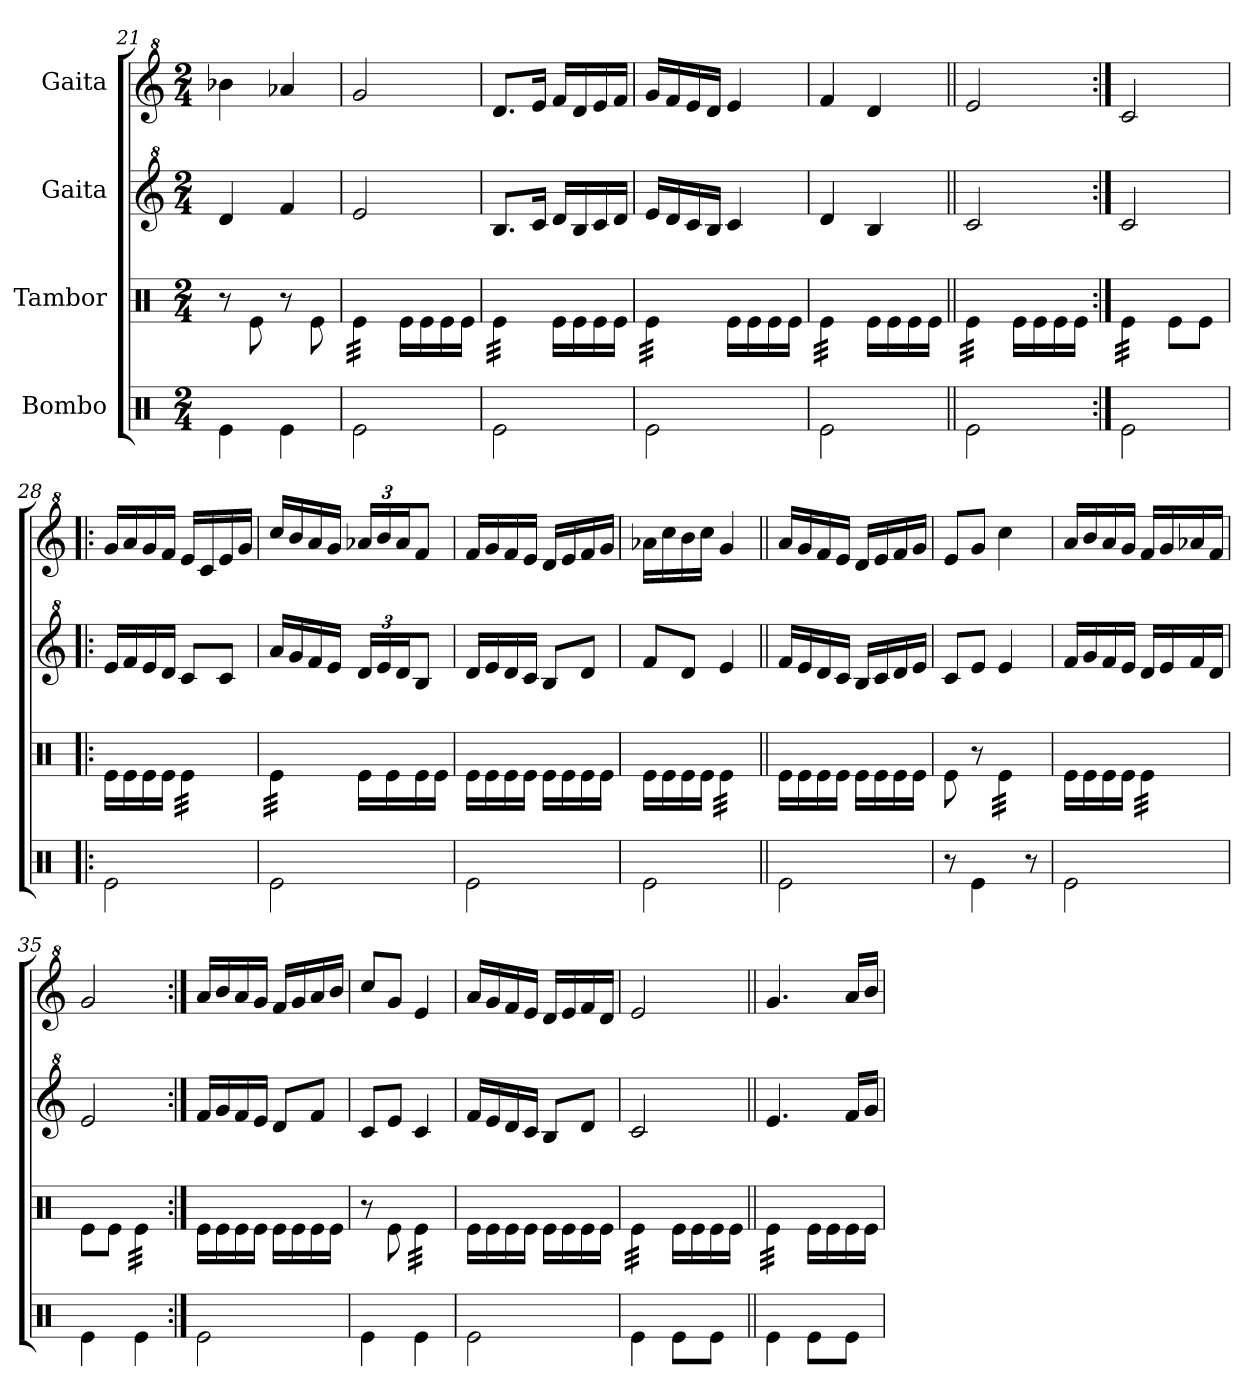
**kern	**kern	**kern	**kern
*part4	*part3	*part2	*part1
*staff4	*staff3	*staff2	*staff1
*I"Bombo	*I"Tambor	*I"Gaita	*I"Gaita
*clefX	*clefX	*clefG^2	*clefG^2
*k[]	*k[]	*k[]	*k[]
*M2/4	*M2/4	*M2/4	*M2/4
=21	=21	=21	=21
4Re\	8r	4dd/	4bb-X\
.	8Re\	.	.
4Re\	8r	4ff/	4aa-X/
.	8Re\	.	.
=22	=22	=22	=22
*	*tremolo	*	*
2Re\	32Re\LLL	2ee/	2gg/
.	32Re\	.	.
.	32Re\	.	.
.	32Re\	.	.
.	32Re\	.	.
.	32Re\	.	.
.	32Re\	.	.
.	32Re\JJJ	.	.
*	*Xtremolo	*	*
.	16Re\LL	.	.
.	16Re\	.	.
.	16Re\	.	.
.	16Re\JJ	.	.
=23	=23	=23	=23
*	*tremolo	*	*
2Re\	32Re\LLL	8.b/L	8.dd/L
.	32Re\	.	.
.	32Re\	.	.
.	32Re\	.	.
.	32Re\	.	.
.	32Re\	.	.
.	32Re\	16cc/Jk	16ee/Jk
.	32Re\JJJ	.	.
*	*Xtremolo	*	*
.	16Re\LL	16dd/LL	16ff/LL
.	16Re\	16b/	16dd/
.	16Re\	16cc/	16ee/
.	16Re\JJ	16dd/JJ	16ff/JJ
!!LO:PB:g=z
=24	=24	=24	=24
*	*tremolo	*	*
2Re\	32Re\LLL	16ee/LL	16gg/LL
.	32Re\	.	.
.	32Re\	16dd/	16ff/
.	32Re\	.	.
.	32Re\	16cc/	16ee/
.	32Re\	.	.
.	32Re\	16b/JJ	16dd/JJ
.	32Re\JJJ	.	.
*	*Xtremolo	*	*
.	16Re\LL	4cc/	4ee/
.	16Re\	.	.
.	16Re\	.	.
.	16Re\JJ	.	.
=25	=25	=25	=25
*	*tremolo	*	*
2Re\	32Re\LLL	4dd/	4ff/
.	32Re\	.	.
.	32Re\	.	.
.	32Re\	.	.
.	32Re\	.	.
.	32Re\	.	.
.	32Re\	.	.
.	32Re\JJJ	.	.
*	*Xtremolo	*	*
.	16Re\LL	4b/	4dd/
.	16Re\	.	.
.	16Re\	.	.
.	16Re\JJ	.	.
=26||	=26||	=26||	=26||
*	*tremolo	*	*
2Re\	32Re\LLL	2cc/	2ee/
.	32Re\	.	.
.	32Re\	.	.
.	32Re\	.	.
.	32Re\	.	.
.	32Re\	.	.
.	32Re\	.	.
.	32Re\JJJ	.	.
*	*Xtremolo	*	*
.	16Re\LL	.	.
.	16Re\	.	.
.	16Re\	.	.
.	16Re\JJ	.	.
=27:|!	=27:|!	=27:|!	=27:|!
*	*tremolo	*	*
2Re\	32Re\LLL	2cc/	2cc/
.	32Re\	.	.
.	32Re\	.	.
.	32Re\	.	.
.	32Re\	.	.
.	32Re\	.	.
.	32Re\	.	.
.	32Re\JJJ	.	.
*	*Xtremolo	*	*
.	8Re\L	.	.
.	8Re\J	.	.
=28!|:	=28!|:	=28!|:	=28!|:
2Re\	16Re\LL	16ee/LL	16gg/LL
.	16Re\	16ff/	16aa/
.	16Re\	16ee/	16gg/
.	16Re\JJ	16dd/JJ	16ff/JJ
*	*tremolo	*	*
.	32Re\LLL	8cc/L	16ee/LL
.	32Re\	.	.
.	32Re\	.	16cc/
.	32Re\	.	.
.	32Re\	8cc/J	16ee/
.	32Re\	.	.
.	32Re\	.	16gg/JJ
.	32Re\JJJ	.	.
=29	=29	=29	=29
2Re\	32Re\LLL	16aa/LL	16ccc/LL
.	32Re\	.	.
.	32Re\	16gg/	16bb/
.	32Re\	.	.
.	32Re\	16ff/	16aa/
.	32Re\	.	.
.	32Re\	16ee/JJ	16gg/JJ
.	32Re\JJJ	.	.
*	*Xtremolo	*	*
*	*	*Xbrackettup	*Xbrackettup
.	16Re\LL	24dd/LL	24aa-X/LL
.	.	24ee/	24bb/
.	16Re\	.	.
.	.	24dd/J	24aa-/J
.	16Re\	8b/J	8ff/J
.	16Re\JJ	.	.
!!LO:LB:g=z
=30	=30	=30	=30
2Re\	16Re\LL	16dd/LL	16ff/LL
.	16Re\	16ee/	16gg/
.	16Re\	16dd/	16ff/
.	16Re\JJ	16cc/JJ	16ee/JJ
.	16Re\LL	8b/L	16dd/LL
.	16Re\	.	16ee/
.	16Re\	8dd/J	16ff/
.	16Re\JJ	.	16gg/JJ
=31	=31	=31	=31
2Re\	16Re\LL	8ff/L	16aa-X\LL
.	16Re\	.	16ccc\
.	16Re\	8dd/J	16bb\
.	16Re\JJ	.	16ccc\JJ
*	*tremolo	*	*
.	32Re\LLL	4ee/	4gg/
.	32Re\	.	.
.	32Re\	.	.
.	32Re\	.	.
.	32Re\	.	.
.	32Re\	.	.
.	32Re\	.	.
.	32Re\JJJ	.	.
*	*Xtremolo	*	*
=32||	=32||	=32||	=32||
2Re\	16Re\LL	16ff/LL	16aa/LL
.	16Re\	16ee/	16gg/
.	16Re\	16dd/	16ff/
.	16Re\JJ	16cc/JJ	16ee/JJ
.	16Re\LL	16b/LL	16dd/LL
.	16Re\	16cc/	16ee/
.	16Re\	16dd/	16ff/
.	16Re\JJ	16ee/JJ	16gg/JJ
=33	=33	=33	=33
8r	8Re\	8cc/L	8ee/L
4Re\	8r	8ee/J	8gg/J
*	*tremolo	*	*
.	32Re\LLL	4ee/	4ccc\
.	32Re\	.	.
.	32Re\	.	.
.	32Re\	.	.
8r	32Re\	.	.
.	32Re\	.	.
.	32Re\	.	.
.	32Re\JJJ	.	.
*	*Xtremolo	*	*
=34	=34	=34	=34
2Re\	16Re\LL	16ff/LL	16aa/LL
.	16Re\	16gg/	16bb/
.	16Re\	16ff/	16aa/
.	16Re\JJ	16ee/JJ	16gg/JJ
*	*tremolo	*	*
.	32Re\LLL	16dd/LL	16ff/LL
.	32Re\	.	.
.	32Re\	16ee/	16gg/
.	32Re\	.	.
.	32Re\	16ff/	16aa-X/
.	32Re\	.	.
.	32Re\	16dd/JJ	16ff/JJ
.	32Re\JJJ	.	.
*	*Xtremolo	*	*
=35	=35	=35	=35
4Re\	8Re\L	2ee/	2gg/
.	8Re\J	.	.
*	*tremolo	*	*
4Re\	32Re\LLL	.	.
.	32Re\	.	.
.	32Re\	.	.
.	32Re\	.	.
.	32Re\	.	.
.	32Re\	.	.
.	32Re\	.	.
.	32Re\JJJ	.	.
*	*Xtremolo	*	*
=36:|!	=36:|!	=36:|!	=36:|!
2Re\	16Re\LL	16ff/LL	16aa/LL
.	16Re\	16gg/	16bb/
.	16Re\	16ff/	16aa/
.	16Re\JJ	16ee/JJ	16gg/JJ
.	16Re\LL	8dd/L	16ff/LL
.	16Re\	.	16gg/
.	16Re\	8ff/J	16aa/
.	16Re\JJ	.	16bb/JJ
!!LO:LB:g=z
=37	=37	=37	=37
4Re\	8r	8cc/L	8ccc/L
.	8Re\	8ee/J	8gg/J
*	*tremolo	*	*
4Re\	32Re\LLL	4cc/	4ee/
.	32Re\	.	.
.	32Re\	.	.
.	32Re\	.	.
.	32Re\	.	.
.	32Re\	.	.
.	32Re\	.	.
.	32Re\JJJ	.	.
*	*Xtremolo	*	*
=38	=38	=38	=38
2Re\	16Re\LL	16ff/LL	16aa/LL
.	16Re\	16ee/	16gg/
.	16Re\	16dd/	16ff/
.	16Re\JJ	16cc/JJ	16ee/JJ
.	16Re\LL	8b/L	16dd/LL
.	16Re\	.	16ee/
.	16Re\	8dd/J	16ff/
.	16Re\JJ	.	16dd/JJ
=39	=39	=39	=39
*	*tremolo	*	*
4Re\	32Re\LLL	2cc/	2ee/
.	32Re\	.	.
.	32Re\	.	.
.	32Re\	.	.
.	32Re\	.	.
.	32Re\	.	.
.	32Re\	.	.
.	32Re\JJJ	.	.
*	*Xtremolo	*	*
8Re\L	16Re\LL	.	.
.	16Re\	.	.
8Re\J	16Re\	.	.
.	16Re\JJ	.	.
=40||	=40||	=40||	=40||
*	*tremolo	*	*
4Re\	32Re\LLL	4.ee/	4.gg/
.	32Re\	.	.
.	32Re\	.	.
.	32Re\	.	.
.	32Re\	.	.
.	32Re\	.	.
.	32Re\	.	.
.	32Re\JJJ	.	.
*	*Xtremolo	*	*
8Re\L	16Re\LL	.	.
.	16Re\	.	.
8Re\J	16Re\	16ff/LL	16aa/LL
.	16Re\JJ	16gg/JJ	16bb/JJ
=	=	=	=
*-	*-	*-	*-
